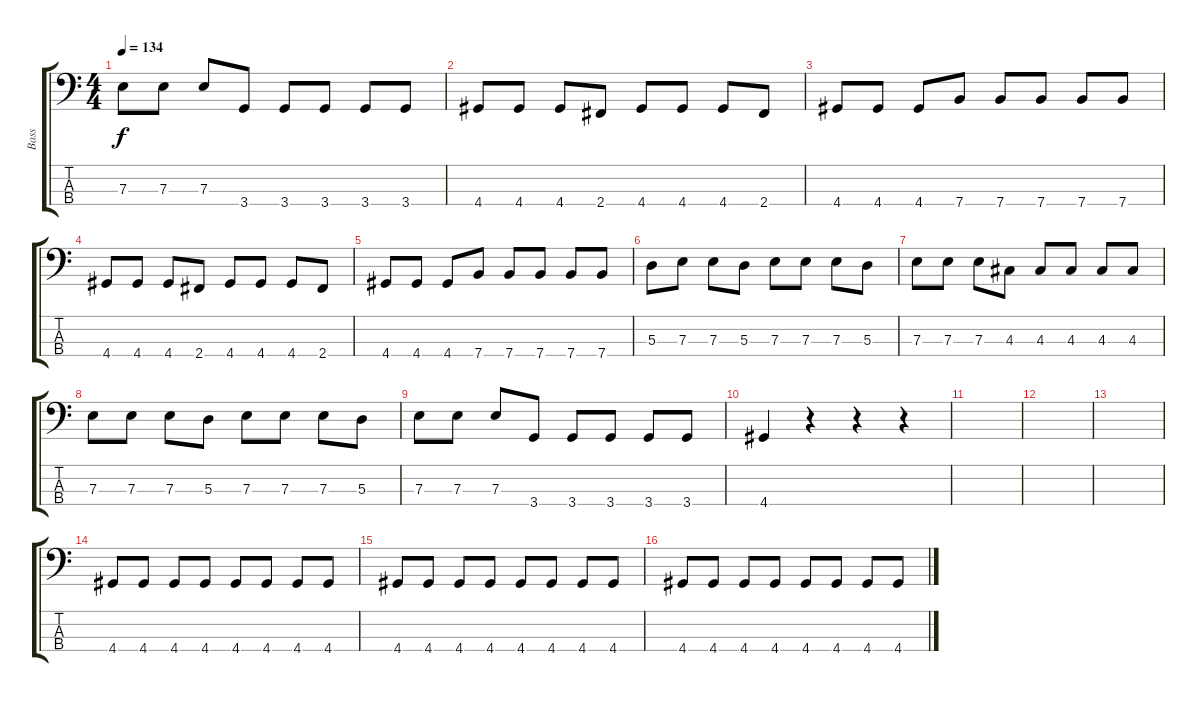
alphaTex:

\track ("Bass" "Bass") {instrument electricbassfinger}
\staff {score tabs}
\tuning (G2 D2 A1 E1) {hide}
\ts (4 4)
\tempo 134
\clef f4
\ks c
7.3.8{dy f} 7.3.8 7.3.8 3.4.8 3.4.8 3.4.8 3.4.8 3.4.8 |
4.4.8 4.4.8 4.4.8 2.4.8 4.4.8 4.4.8 4.4.8 2.4.8 |
4.4.8 4.4.8 4.4.8 7.4.8 7.4.8 7.4.8 7.4.8 7.4.8 |
4.4.8 4.4.8 4.4.8 2.4.8 4.4.8 4.4.8 4.4.8 2.4.8 |
4.4.8 4.4.8 4.4.8 7.4.8 7.4.8 7.4.8 7.4.8 7.4.8 |
5.3.8 7.3.8 7.3.8 5.3.8 7.3.8 7.3.8 7.3.8 5.3.8 |
7.3.8 7.3.8 7.3.8 4.3.8 4.3.8 4.3.8 4.3.8 4.3.8 |
7.3.8 7.3.8 7.3.8 5.3.8 7.3.8 7.3.8 7.3.8 5.3.8 |
7.3.8 7.3.8 7.3.8 3.4.8 3.4.8 3.4.8 3.4.8 3.4.8 |
4.4.4 r.4 r.4 r.4 |
|
|
|
4.4.8 4.4.8 4.4.8 4.4.8 4.4.8 4.4.8 4.4.8 4.4.8 |
4.4.8 4.4.8 4.4.8 4.4.8 4.4.8 4.4.8 4.4.8 4.4.8 |
4.4.8 4.4.8 4.4.8 4.4.8 4.4.8 4.4.8 4.4.8 4.4.8
